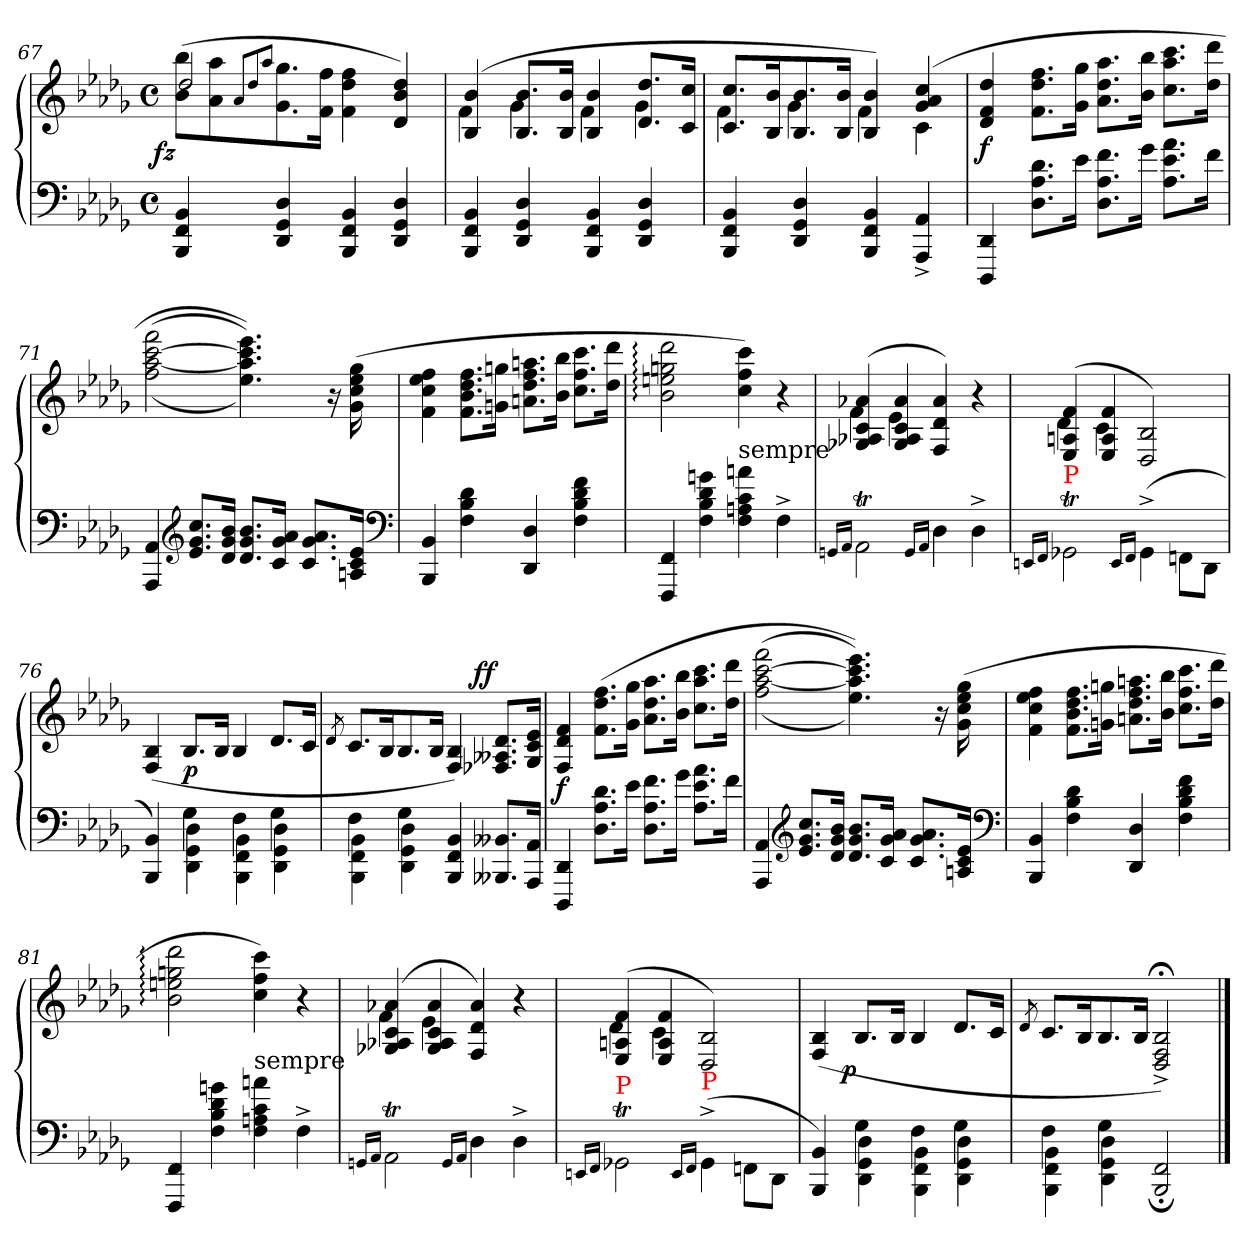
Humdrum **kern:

**kern	**kern	**dynam
*part1	*part1	*part1
*staff2	*staff1	*staff1/2
*clefF4	*clefG2	*
*k[b-e-a-d-g-]	*k[b-e-a-d-g-]	*
*b-:	*b-:	*
*M4/4	*M4/4	*
*met(c)	*met(c)	*
=67	=67	=67
*	*^	*
!	!	!	!LO:DY:rj
4BB- 4FF 4BBB-	(>8bb-\ 8b-\L	2dd-/	fz
.	8aa-\ 8a-\	.	.
.	8qqa-/L	.	.
.	8qqdd-/	.	.
.	8qqaa-/J	.	.
4D- 4GG- 4DD-	8.gg-\ 8.g-\	.	.
.	16ff\ 16f\Jk	.	.
4BB- 4FF 4BBB-	4ff 4dd- 4f	2ryy	.
4D- 4GG- 4DD-	4dd- 4b- 4d-)	.	.
=68	=68	=68	=68
4BB- 4FF 4BBB-	(>4b- 4B-	4f	.
4D- 4GG- 4DD-	8.b- 8.B-L	4g-	.
.	16b- 16B-Jk	.	.
4BB- 4FF 4BBB-	4b- 4B-	4f	.
4D- 4GG- 4DD-	8.dd- 8.d-L	4g-	.
.	16cc 16cJk	.	.
=69	=69	=69	=69
4BB- 4FF 4BBB-	8.cc 8.cL	4f	.
.	16b- 16B-k	.	.
4D- 4GG- 4DD-	8.b- 8.B-	4g-	.
.	16b- 16B-Jk	.	.
4BB- 4FF 4BBB-	4b- 4B-)	4f	.
4AA-^> 4AAA-^>	(>4cc 4a- 4g-	4c	.
*	*v	*v	*
=70	=70	=70
4DD- 4DDD-	4dd- 4f 4d-	f
8.d- 8.A- 8.D-L	8.ff 8.dd- 8.fL	.
16e-Jk	16gg- 16g-Jk	.
8.f 8.A- 8.D-L	8.aa- 8.dd- 8.a-L	.
16g-Jk	16bb- 16b-Jk	.
8.a- 8.e- 8.A-L	8.ccc 8.aa- 8.ccL	.
16fJk	16ddd- 16dd-Jk	.
=71	=71	=71
4AA- 4AAA-	(<(>2fff [2ccc [2aa- 2ff	.
*clefG2	*	*
8.cc 8.g- 8.e-L	.	.
16b- 16g- 16d-Jk	.	.
8.b- 8.g- 8.d-L	4.eee- 4.ccc] 4.aa-] 4.ee-)))	.
16a- 16g- 16cJk	.	.
8.a- 8.g- 8.cL	.	.
.	16r	.
16e- 16c 16AnJk	(16gg- 16ee- 16cc 16g-	.
*clefF4	*	*
=72	=72	=72
4BB- 4BBB-	4ff 4ee- 4cc 4f	.
4d- 4B- 4F	8.ff 8.dd- 8.b- 8.fL	.
.	16ggn 16gnJk	.
4D- 4DD-	8.aan 8.ff 8.dd- 8.anL	.
.	16bb- 16b-Jk	.
4f 4d- 4B- 4F	8.ccc 8.ff 8.ccL	.
.	16ddd- 16dd-Jk	.
=73	=73	=73
4FF 4FFF	2ddd-: 2ggn: 2een: 2b-:	.
4gn\ 4d-\ 4B-\ 4F\	.	.
!LO:TX:a:t=sempre	!	!
4an\ 4c\ 4An\ 4F\	4ccc\ 4ff\ 4cc\)	.
4F^	4r	.
=74	=74	=74
16qqGGn/LL	.	.
16qqAA-/JJ	.	.
*	*^	*
2AA-T\	(>4a-X 4c 4A-X 4G-X	4f	.
.	4a-/ 4c/ 4A-/ 4G-/	4e-	.
16qqGGTTT/LL	.	.	.
16qqAA-/JJ	.	.	.
4D-\	4a-/ 4d-/ 4F/)	2ryy	.
4D-^	4r	.	.
=75	=75	=75	=75
16qqEEn/LL	.	.	.
16qqFF/JJ	.	.	.
!LO:TX:a:color=red:t=P	!	!	!
2GG-XT\	(4f/ 4An/ 4E-/	4d-	.
.	4f/ 4A/ 4E-/	4c	.
16qqEETTT/LL	.	.	.
16qqFF/JJ	.	.	.
(<4GG-^<\	2B-/ 2D-/)	2ryy	.
8FF\L	.	.	.
8DD-\J	.	.	.
*	*v	*v	*
=76	=76	=76
*^	*	*
4ryy	4BB- 4BBB-)	(>4B-/ 4F/	.
4G-\	4D- 4GG- 4DD-	8.B-/L	p
.	.	16B-/Jk	.
4F\	4BB- 4FF 4BBB-	4B-/	.
4G-\	4D- 4GG- 4DD-	8.d-/L	.
.	.	16c/Jk	.
=77	=77	=77	=77
.	.	8qd-/	.
4F\	4BB- 4FF 4BBB-	8.c/L	.
.	.	16B-/k	.
4G-\	4D- 4GG- 4DD-	8.B-/	.
.	.	16B-/Jk	.
4ryy	4BB- 4FF 4BBB-	4B-/ 4F/)	.
!	!	!	!LO:DY:a:rj
4ryy	8.BB--X 8.BBB--XL	8.d-/ 8.A--X/ 8.F-X/L	ff
.	16AA- 16AAA-Jk	16e-/ 16c/ 16G-/Jk	.
*v	*v	*	*
=78	=78	=78
4DD-/ 4DDD-/	4f/ 4d-/ 4F/	f
8.d- 8.A- 8.D-L	(8.ff 8.dd- 8.fL	.
16e-Jk	16gg- 16g-Jk	.
8.f 8.A- 8.D-L	8.aa- 8.dd- 8.a-L	.
16g-Jk	16bb- 16b-Jk	.
8.a- 8.e- 8.A-L	8.ccc 8.aa- 8.ccL	.
16fJk	16ddd- 16dd-Jk	.
=79	=79	=79
4AA- 4AAA-	(<(>2fff [2ccc [2aa- 2ff	.
*clefG2	*	*
8.cc 8.g- 8.e-L	.	.
16b- 16g- 16d-Jk	.	.
8.b- 8.g- 8.d-L	4.eee- 4.ccc] 4.aa-] 4.ee-)))	.
16a- 16g- 16cJk	.	.
8.a- 8.g- 8.cL	.	.
.	16r	.
16e- 16c 16AnJk	(>16gg- 16ee- 16cc 16g-	.
*clefF4	*	*
=80	=80	=80
4BB- 4BBB-	4ff 4ee- 4cc 4f	.
4d- 4B- 4F	8.ff 8.dd- 8.b- 8.fL	.
.	16ggn 16gnJk	.
4D- 4DD-	8.aan 8.ff 8.dd- 8.anL	.
.	16bb- 16b-Jk	.
4f 4d- 4B- 4F	8.ccc 8.ff 8.ccL	.
.	16ddd- 16dd-Jk	.
=81	=81	=81
4FF 4FFF	2ddd-: 2ggn: 2een: 2b-:	.
4gn\ 4d-\ 4B-\ 4F\	.	.
!LO:TX:a:t=sempre	!	!
4an\ 4c\ 4An\ 4F\	4ccc\ 4ff\ 4cc\)	.
4F^	4r	.
=82	=82	=82
16qqGGn/LL	.	.
16qqAA-/JJ	.	.
*	*^	*
2AA-T\	(4a-X 4c 4A-X 4G-X	4f	.
.	4a-/ 4c/ 4A-/ 4G-/	4e-	.
16qqGGTTT/LL	.	.	.
16qqAA-/JJ	.	.	.
4D-\	4a-/ 4d-/ 4F/)	2ryy	.
4D-^	4r	.	.
=83	=83	=83	=83
16qqEEn/LL	.	.	.
16qqFF/JJ	.	.	.
!LO:TX:a:color=red:t=P	!	!	!
2GG-XT\	(4f/ 4An/ 4E-/	4d-	.
.	4f/ 4A/ 4E-/	4c	.
16qqEETTT/LL	.	.	.
16qqFF/JJ	.	.	.
!LO:TX:a:color=red:t=P	!	!	!
(4GG-^<\	2B-/ 2D-/)	2ryy	.
8FF\L	.	.	.
8DD-\J	.	.	.
*	*v	*v	*
=84	=84	=84
*^	*	*
4ryy	4BB- 4BBB-)	(>4B-/ 4F/	.
!	!	!	!LO:DY:rj
4G-\	4D- 4GG- 4DD-	8.B-/L	p
.	.	16B-/Jk	.
4F\	4BB- 4FF 4BBB-	4B-/	.
4G-\	4D- 4GG- 4DD-	8.d-/L	.
.	.	16c/Jk	.
=85	=85	=85	=85
.	.	8qd-/	.
4F\	4BB- 4FF 4BBB-	8.c/L	.
.	.	16B-/k	.
4G-\	4D- 4GG- 4DD-	8.B-/	.
.	.	16B-/Jk	.
2ryy	2FF; 2BBB-;	2B-;<^>/ 2F;<^>/ 2D-;<^>/)	.
*v	*v	*	*
==	==	==
*-	*-	*-
